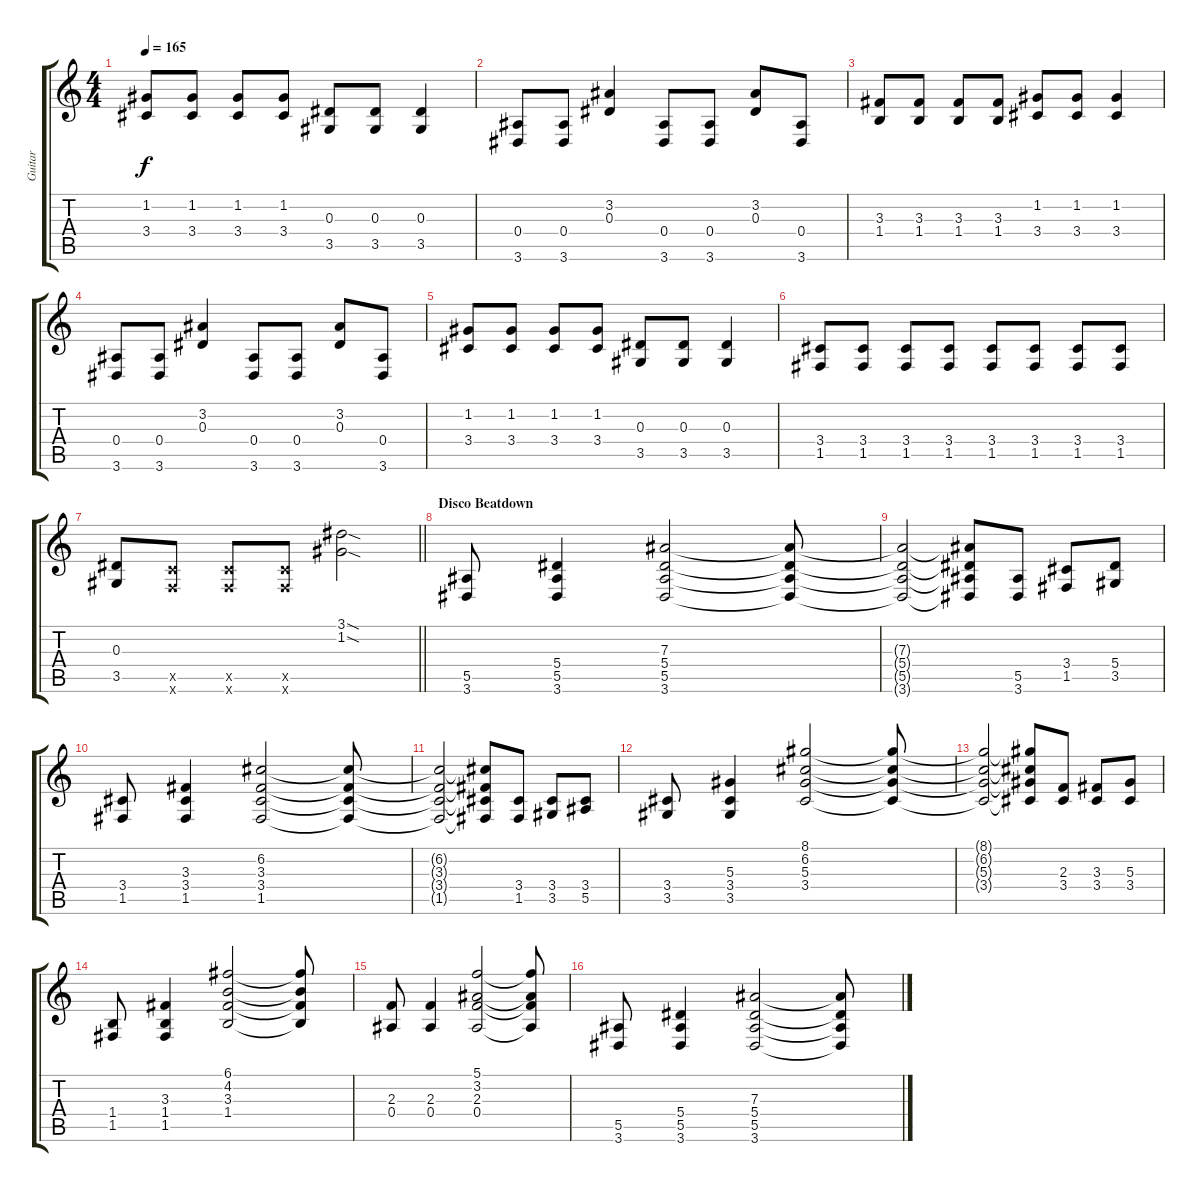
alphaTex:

\track ("Guitar" "Guitar") {instrument distortionguitar}
\staff {score tabs}
\tuning (C4 G3 Eb3 Bb2 F2 C2) {hide}
\ts (4 4)
\tempo 165
\clef g2
\ks c
(1.2 3.4).8{dy f} (1.2 3.4).8 (1.2 3.4).8 (1.2 3.4).8 (0.3 3.5).8 (0.3 3.5).8 (0.3 3.5).4 |
(0.4 3.6).8 (0.4 3.6).8 (3.2 0.3).4 (0.4 3.6).8 (0.4 3.6).8 (3.2 0.3).8 (0.4 3.6).8 |
(3.3 1.4).8 (3.3 1.4).8 (3.3 1.4).8 (3.3 1.4).8 (1.2 3.4).8 (1.2 3.4).8 (1.2 3.4).4 |
(0.4 3.6).8 (0.4 3.6).8 (3.2 0.3).4 (0.4 3.6).8 (0.4 3.6).8 (3.2 0.3).8 (0.4 3.6).8 |
(1.2 3.4).8 (1.2 3.4).8 (1.2 3.4).8 (1.2 3.4).8 (0.3 3.5).8 (0.3 3.5).8 (0.3 3.5).4 |
(3.4 1.5).8 (3.4 1.5).8 (3.4 1.5).8 (3.4 1.5).8 (3.4 1.5).8 (3.4 1.5).8 (3.4 1.5).8 (3.4 1.5).8 |
\barLineRight lightlight
(0.3 3.5).8 (7.5{x} 5.6{x}).8 (7.5{x} 5.6{x}).8 (7.5{x} 5.6{x}).8 (3.1{sod} 1.2{sod}).2 |
\section ("" "Disco Beatdown")
(5.5 3.6).8 (5.4 5.5 3.6).4 (7.3 5.4 5.5 3.6).2 (7.3{t} 5.4{t} 5.5{t} 3.6{t}).8 |
(7.3{t} 5.4{t} 5.5{t} 3.6{t}).2 (7.3{t} 5.4{t} 5.5{t} 3.6{t}).8 (5.5 3.6).8 (3.4 1.5).8 (5.4 3.5).8 |
(3.4 1.5).8 (3.3 3.4 1.5).4 (6.2 3.3 3.4 1.5).2 (6.2{t} 3.3{t} 3.4{t} 1.5{t}).8 |
(6.2{t} 3.3{t} 3.4{t} 1.5{t}).2 (6.2{t} 3.3{t} 3.4{t} 1.5{t}).8 (3.4 1.5).8 (3.4 3.5).8 (3.4 5.5).8 |
(3.4 3.5).8 (5.3 3.4 3.5).4 (8.1 6.2 5.3 3.4).2 (8.1{t} 6.2{t} 5.3{t} 3.4{t}).8 |
(8.1{t} 6.2{t} 5.3{t} 3.4{t}).2 (8.1{t} 6.2{t} 5.3{t} 3.4{t}).8 (2.3 3.4).8 (3.3 3.4).8 (5.3 3.4).8 |
(1.4 1.5).8 (3.3 1.4 1.5).4 (6.1 4.2 3.3 1.4).2 (6.1{t} 4.2{t} 3.3{t} 1.4{t}).8 |
(2.3 0.4).8 (2.3 0.4).4 (5.1 3.2 2.3 0.4).2 (5.1{t} 3.2{t} 2.3{t} 0.4{t}).8 |
(5.5 3.6).8 (5.4 5.5 3.6).4 (7.3 5.4 5.5 3.6).2 (7.3{t} 5.4{t} 5.5{t} 3.6{t}).8
